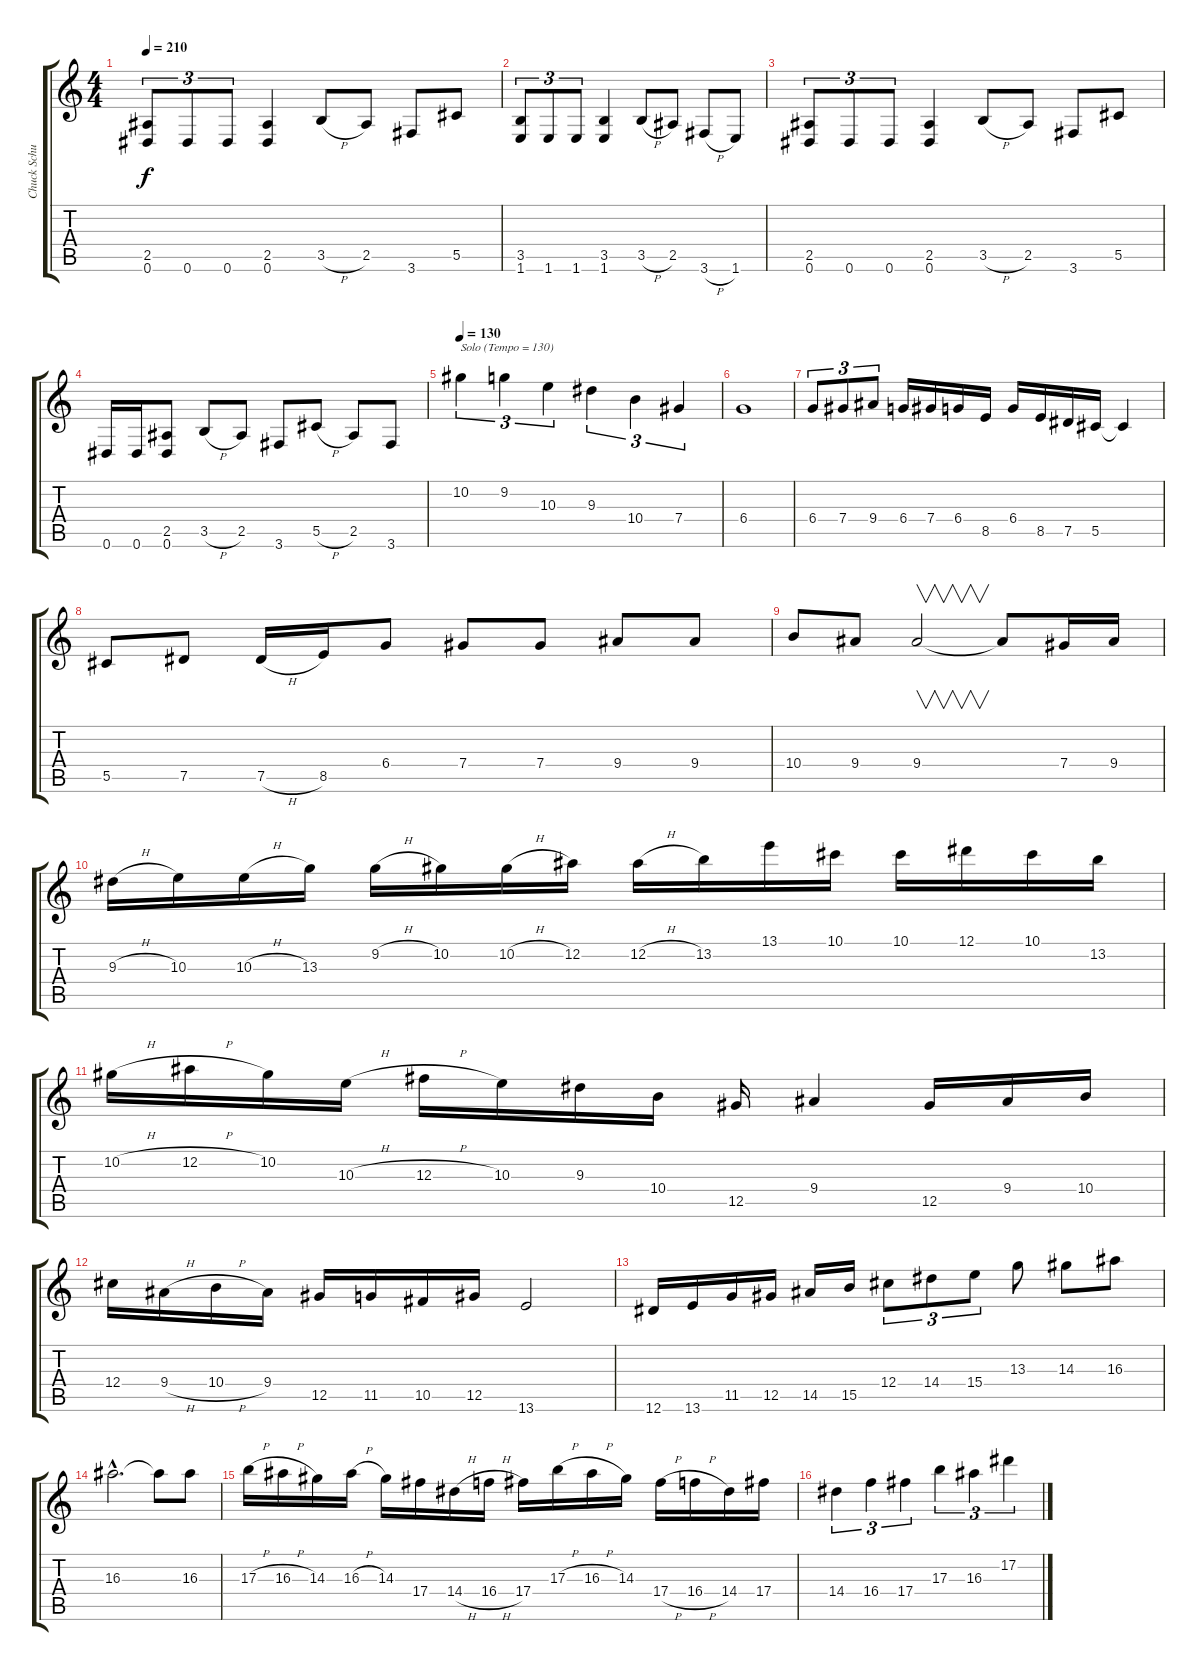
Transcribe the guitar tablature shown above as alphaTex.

\track ("Chuck Schuldiner" "Chuck Schu") {instrument distortionguitar}
\staff {score tabs}
\tuning (Eb4 Bb3 Gb3 Db3 Ab2 Eb2) {hide}
\ts (4 4)
\tempo 210
\clef g2
\ks c
(2.5 0.6).8{tu (3 2) dy f} 0.6.8{tu (3 2)} 0.6.8{tu (3 2)} (2.5 0.6).4 3.5{h}.8 2.5.8 3.6.8 5.5.8 |
(3.5 1.6).8{tu (3 2)} 1.6.8{tu (3 2)} 1.6.8{tu (3 2)} (3.5 1.6).4 3.5{h}.8 2.5.8 3.6{h}.8 1.6.8 |
(2.5 0.6).8{tu (3 2)} 0.6.8{tu (3 2)} 0.6.8{tu (3 2)} (2.5 0.6).4 3.5{h}.8 2.5.8 3.6.8 5.5.8 |
0.6.16 0.6.16 (2.5 0.6).8 3.5{h}.8 2.5.8 3.6.8 5.5{h}.8 2.5.8 3.6.8 |
\tempo 130
10.2.4{tu (3 2) txt "Solo (Tempo = 130)" volume 16} 9.2.4{tu (3 2)} 10.3.4{tu (3 2)} 9.3.4{tu (3 2)} 10.4.4{tu (3 2)} 7.4.4{tu (3 2)} |
6.4.1 |
6.4.8{tu (3 2)} 7.4.8{tu (3 2)} 9.4.8{tu (3 2)} 6.4.16 7.4.16 6.4.16 8.5.16 6.4.16 8.5.16 7.5.16 5.5.16 5.5{t}.4 |
5.5.8 7.5.8 7.5{h}.16 8.5.16 6.4.8 7.4.8 7.4.8 9.4.8 9.4.8 |
10.4.8 9.4.8 9.4.2{v} 9.4{t}.8 7.4.16 9.4.16 |
9.3{h}.16 10.3.16 10.3{h}.16 13.3.16 9.2{h}.16 10.2.16 10.2{h}.16 12.2.16 12.2{h}.16 13.2.16 13.1.16 10.1.16 10.1.16 12.1.16 10.1.16 13.2.16 |
10.2{h}.16 12.2{h}.16 10.2.16 10.3{h}.16 12.3{h}.16 10.3.16 9.3.16 10.4.16 12.5.16 9.4.4 12.5.16 9.4.16 10.4.16 |
12.4.16 9.4{h}.16 10.4{h}.16 9.4.16 12.5.16 11.5.16 10.5.16 12.5.16 13.6.2 |
12.6.16 13.6.16 11.5.16 12.5.16 14.5.16 15.5.16 12.4.8{tu (3 2)} 14.4.8{tu (3 2)} 15.4.8{tu (3 2)} 13.3.8 14.3.8 16.3.8 |
16.3{hac}.2{d} 16.3{t}.8 16.3.8 |
17.3{h}.16 16.3{h}.16 14.3.16 16.3{h}.16 14.3.16 17.4.16 14.4{h}.16 16.4{h}.16 17.4.16 17.3{h}.16 16.3{h}.16 14.3.16 17.4{h}.16 16.4{h}.16 14.4.16 17.4.16 |
14.4.4{tu (3 2)} 16.4.4{tu (3 2)} 17.4.4{tu (3 2)} 17.3.4{tu (3 2)} 16.3.4{tu (3 2)} 17.2.4{tu (3 2)}
